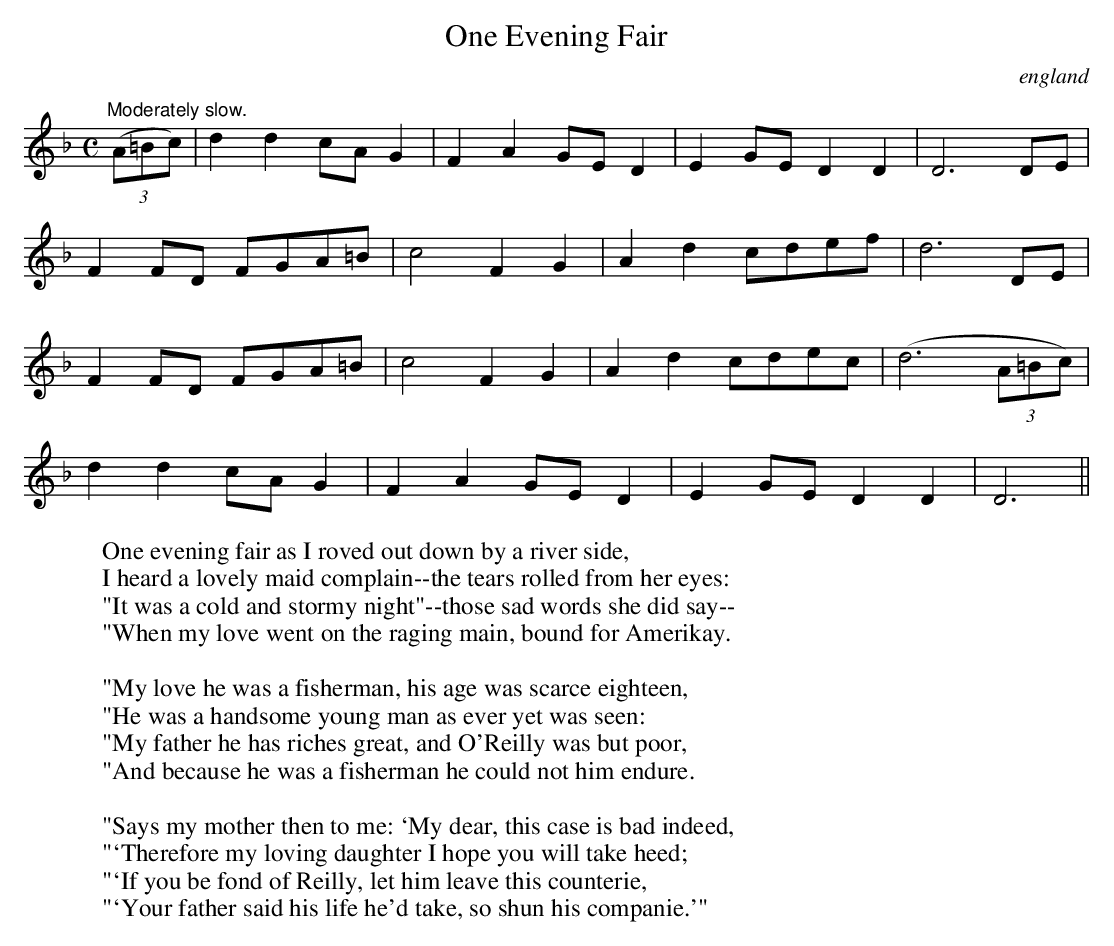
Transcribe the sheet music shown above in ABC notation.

X:1
T:One Evening Fair
O:england
W:One evening fair as I roved out down by a river side,
W:I heard a lovely maid complain--the tears rolled from her eyes:
W:"It was a cold and stormy night"--those sad words she did say--
W:"When my love went on the raging main, bound for Amerikay.
W:
W:"My love he was a fisherman, his age was scarce eighteen,
W:"He was a handsome young man as ever yet was seen:
W:"My father he has riches great, and O'Reilly was but poor,
W:"And because he was a fisherman he could not him endure.
W:
W:"Says my mother then to me: `My dear, this case is bad indeed,
W:"`Therefore my loving daughter I hope you will take heed;
W:"`If you be fond of Reilly, let him leave this counterie,
W:"`Your father said his life he'd take, so shun his companie.'"
L:1/8
M:C
K:F
"Moderately slow."\
((3A=Bc)|d2 d2 cA G2|F2 A2 GE D2|E2 GE D2 D2|D6 DE|
F2 FD FGA=B|c4 F2 G2|A2 d2 cdef|d6 DE|
F2 FD FGA=B|c4 F2 G2|A2 d2 cdec|(d6 (3A=Bc)|
d2 d2 cA G2|F2 A2 GE D2|E2 GE D2 D2|D6||
